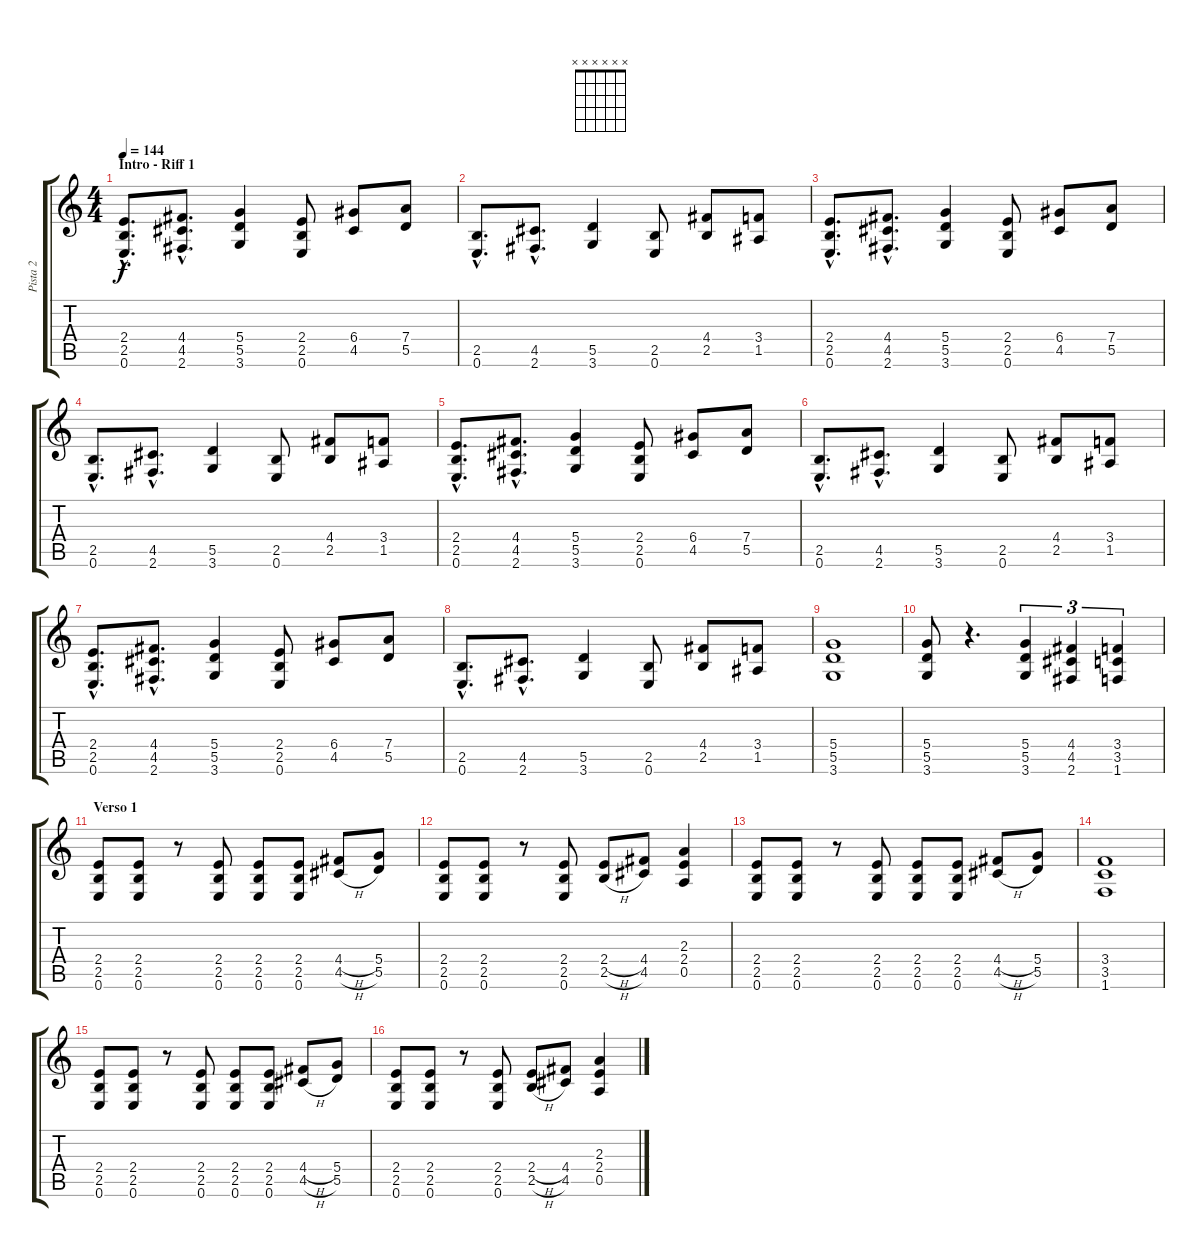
\track ("Pista 2" "Pista 2") {instrument distortionguitar}
\staff {score tabs}
\tuning (E4 B3 G3 D3 A2 E2) {hide}
\chord ("" x x x x x x) {firstfret 0}
\ts (4 4)
\section ("" "Intro - Riff 1")
\tempo 144
\clef g2
\ks c
(2.4{hac} 2.5{hac} 0.6{hac}).8{d ch "" dy f instrument distortionguitar} (4.4{hac} 4.5{hac} 2.6{hac}).8{d} (5.4 5.5 3.6).4 (2.4 2.5 0.6).8 (6.4 4.5).8 (7.4 5.5).8 |
(2.5{hac} 0.6{hac}).8{d} (4.5{hac} 2.6{hac}).8{d} (5.5 3.6).4 (2.5 0.6).8 (4.4 2.5).8 (3.4 1.5).8 |
(2.4{hac} 2.5{hac} 0.6{hac}).8{d} (4.4{hac} 4.5{hac} 2.6{hac}).8{d} (5.4 5.5 3.6).4 (2.4 2.5 0.6).8 (6.4 4.5).8 (7.4 5.5).8 |
(2.5{hac} 0.6{hac}).8{d} (4.5{hac} 2.6{hac}).8{d} (5.5 3.6).4 (2.5 0.6).8 (4.4 2.5).8 (3.4 1.5).8 |
(2.4{hac} 2.5{hac} 0.6{hac}).8{d} (4.4{hac} 4.5{hac} 2.6{hac}).8{d} (5.4 5.5 3.6).4 (2.4 2.5 0.6).8 (6.4 4.5).8 (7.4 5.5).8 |
(2.5{hac} 0.6{hac}).8{d} (4.5{hac} 2.6{hac}).8{d} (5.5 3.6).4 (2.5 0.6).8 (4.4 2.5).8 (3.4 1.5).8 |
(2.4{hac} 2.5{hac} 0.6{hac}).8{d} (4.4{hac} 4.5{hac} 2.6{hac}).8{d} (5.4 5.5 3.6).4 (2.4 2.5 0.6).8 (6.4 4.5).8 (7.4 5.5).8 |
(2.5{hac} 0.6{hac}).8{d} (4.5{hac} 2.6{hac}).8{d} (5.5 3.6).4 (2.5 0.6).8 (4.4 2.5).8 (3.4 1.5).8 |
(5.4 5.5 3.6).1 |
(5.4 5.5 3.6).8 r.4{d} (5.4 5.5 3.6).4{tu (3 2)} (4.4 4.5 2.6).4{tu (3 2)} (3.4 3.5 1.6).4{tu (3 2)} |
\section ("" "Verso 1")
(2.4 2.5 0.6).8 (2.4 2.5 0.6).8 r.8 (2.4 2.5 0.6).8 (2.4 2.5 0.6).8 (2.4 2.5 0.6).8 (4.4{h} 4.5{h}).8 (5.4 5.5).8 |
(2.4 2.5 0.6).8 (2.4 2.5 0.6).8 r.8 (2.4 2.5 0.6).8 (2.4{h} 2.5{h}).8 (4.4 4.5).8 (2.3 2.4 0.5).4 |
(2.4 2.5 0.6).8 (2.4 2.5 0.6).8 r.8 (2.4 2.5 0.6).8 (2.4 2.5 0.6).8 (2.4 2.5 0.6).8 (4.4{h} 4.5{h}).8 (5.4 5.5).8 |
(3.4 3.5 1.6).1 |
(2.4 2.5 0.6).8 (2.4 2.5 0.6).8 r.8 (2.4 2.5 0.6).8 (2.4 2.5 0.6).8 (2.4 2.5 0.6).8 (4.4{h} 4.5{h}).8 (5.4 5.5).8 |
(2.4 2.5 0.6).8 (2.4 2.5 0.6).8 r.8 (2.4 2.5 0.6).8 (2.4{h} 2.5{h}).8 (4.4 4.5).8 (2.3 2.4 0.5).4
